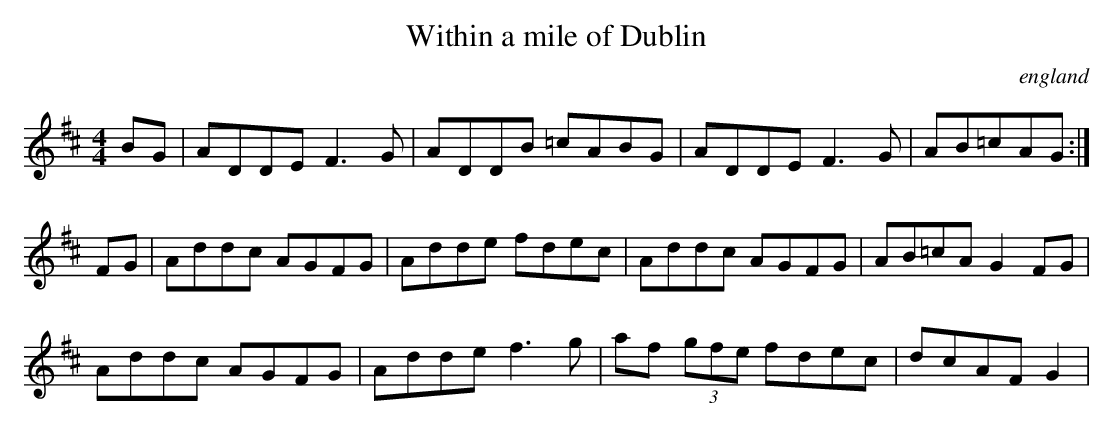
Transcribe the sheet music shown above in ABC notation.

X:1
T:Within a mile of Dublin
O:england
M:4/4
L:1/8
K:D
BG|ADDE F3G|ADDB =cABG|ADDE F3G|AB=cAG:|
FG|Addc AGFG|Adde fdec|Addc AGFG|AB=cA G2FG|
Addc AGFG|Adde f3 g|af (3gfe fdec|dcAF G2|
